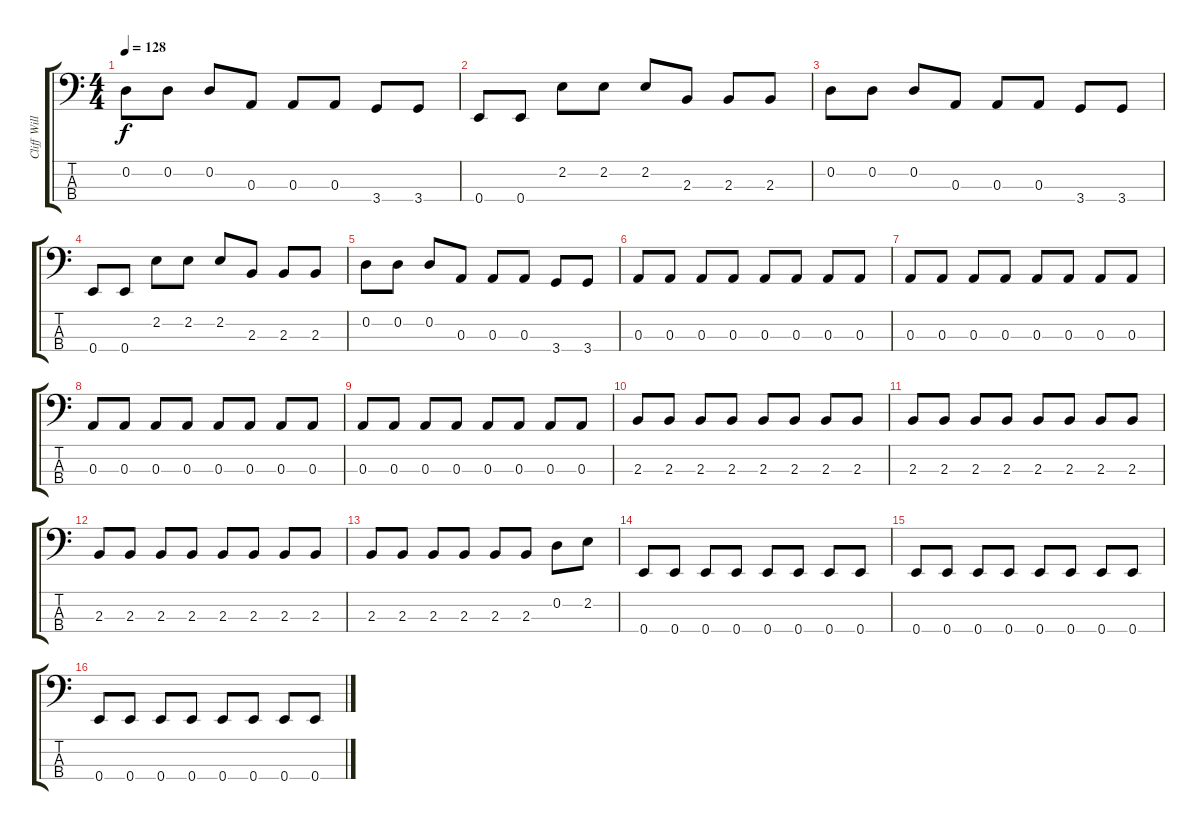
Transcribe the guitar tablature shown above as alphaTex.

\track ("Cliff Williams" "Cliff Will") {instrument electricbassfinger}
\staff {score tabs}
\tuning (G2 D2 A1 E1) {hide}
\ts (4 4)
\tempo 128
\clef f4
\ks c
0.2.8{dy f} 0.2.8 0.2.8 0.3.8 0.3.8 0.3.8 3.4.8 3.4.8 |
0.4.8 0.4.8 2.2.8 2.2.8 2.2.8 2.3.8 2.3.8 2.3.8 |
0.2.8 0.2.8 0.2.8 0.3.8 0.3.8 0.3.8 3.4.8 3.4.8 |
0.4.8 0.4.8 2.2.8 2.2.8 2.2.8 2.3.8 2.3.8 2.3.8 |
0.2.8 0.2.8 0.2.8 0.3.8 0.3.8 0.3.8 3.4.8 3.4.8 |
0.3.8 0.3.8 0.3.8 0.3.8 0.3.8 0.3.8 0.3.8 0.3.8 |
0.3.8 0.3.8 0.3.8 0.3.8 0.3.8 0.3.8 0.3.8 0.3.8 |
0.3.8 0.3.8 0.3.8 0.3.8 0.3.8 0.3.8 0.3.8 0.3.8 |
0.3.8 0.3.8 0.3.8 0.3.8 0.3.8 0.3.8 0.3.8 0.3.8 |
2.3.8 2.3.8 2.3.8 2.3.8 2.3.8 2.3.8 2.3.8 2.3.8 |
2.3.8 2.3.8 2.3.8 2.3.8 2.3.8 2.3.8 2.3.8 2.3.8 |
2.3.8 2.3.8 2.3.8 2.3.8 2.3.8 2.3.8 2.3.8 2.3.8 |
2.3.8 2.3.8 2.3.8 2.3.8 2.3.8 2.3.8 0.2.8 2.2.8 |
0.4.8 0.4.8 0.4.8 0.4.8 0.4.8 0.4.8 0.4.8 0.4.8 |
0.4.8 0.4.8 0.4.8 0.4.8 0.4.8 0.4.8 0.4.8 0.4.8 |
0.4.8 0.4.8 0.4.8 0.4.8 0.4.8 0.4.8 0.4.8 0.4.8
